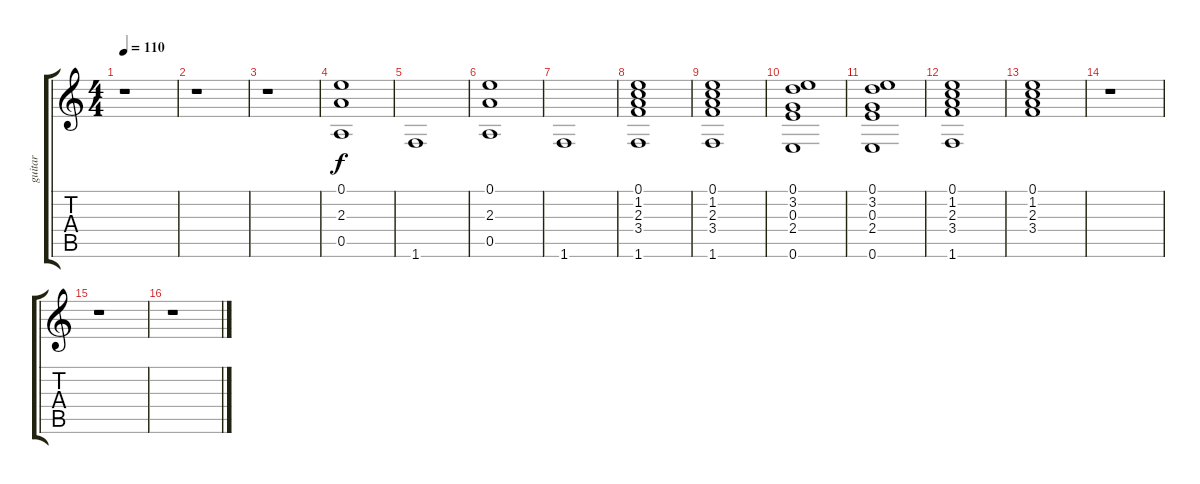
\track ("guitar" "guitar") {instrument acousticguitarnylon}
\staff {score tabs}
\tuning (E4 B3 G3 D3 A2 E2) {hide}
\ts (4 4)
\tempo 110
\clef g2
\ks c
r.1{dy f} |
r.1 |
r.1 |
(0.1 2.3 0.5).1 |
1.6.1 |
(0.1 2.3 0.5).1 |
1.6.1 |
(0.1 1.2 2.3 3.4 1.6).1 |
(0.1 1.2 2.3 3.4 1.6).1 |
(0.1 3.2 0.3 2.4 0.6).1 |
(0.1 3.2 0.3 2.4 0.6).1 |
(0.1 1.2 2.3 3.4 1.6).1 |
(0.1 1.2 2.3 3.4).1 |
r.1 |
r.1 |
r.1
